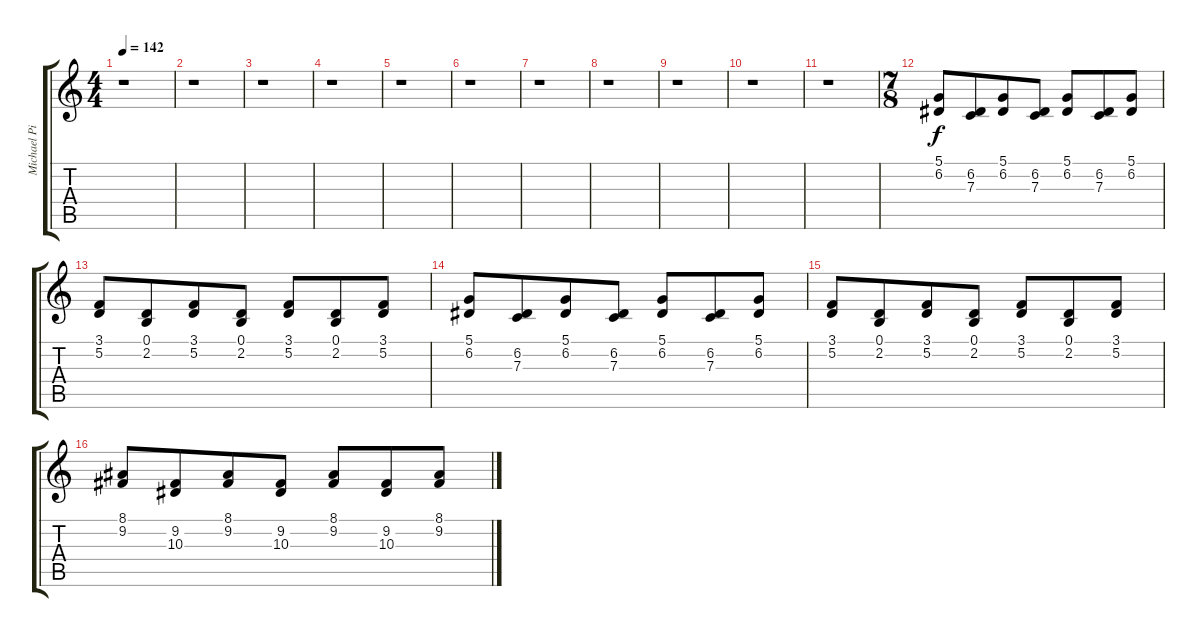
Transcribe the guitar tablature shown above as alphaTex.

\track ("Michael Pinella" "Michael Pi") {instrument harpsichord}
\staff {score tabs}
\tuning (D4 A3 F3 C3 G2 D2) {hide}
\ts (4 4)
\tempo 142
\clef g2
\ks c
r.1{dy f} |
r.1 |
r.1 |
r.1 |
r.1 |
r.1 |
r.1 |
r.1 |
r.1 |
r.1 |
r.1 |
\ts (7 8)
(5.1 6.2).8 (6.2 7.3).8 (5.1 6.2).8 (6.2 7.3).8 (5.1 6.2).8 (6.2 7.3).8 (5.1 6.2).8 |
(3.1 5.2).8 (0.1 2.2).8 (3.1 5.2).8 (0.1 2.2).8 (3.1 5.2).8 (0.1 2.2).8 (3.1 5.2).8 |
(5.1 6.2).8 (6.2 7.3).8 (5.1 6.2).8 (6.2 7.3).8 (5.1 6.2).8 (6.2 7.3).8 (5.1 6.2).8 |
(3.1 5.2).8 (0.1 2.2).8 (3.1 5.2).8 (0.1 2.2).8 (3.1 5.2).8 (0.1 2.2).8 (3.1 5.2).8 |
(8.1 9.2).8 (9.2 10.3).8 (8.1 9.2).8 (9.2 10.3).8 (8.1 9.2).8 (9.2 10.3).8 (8.1 9.2).8
